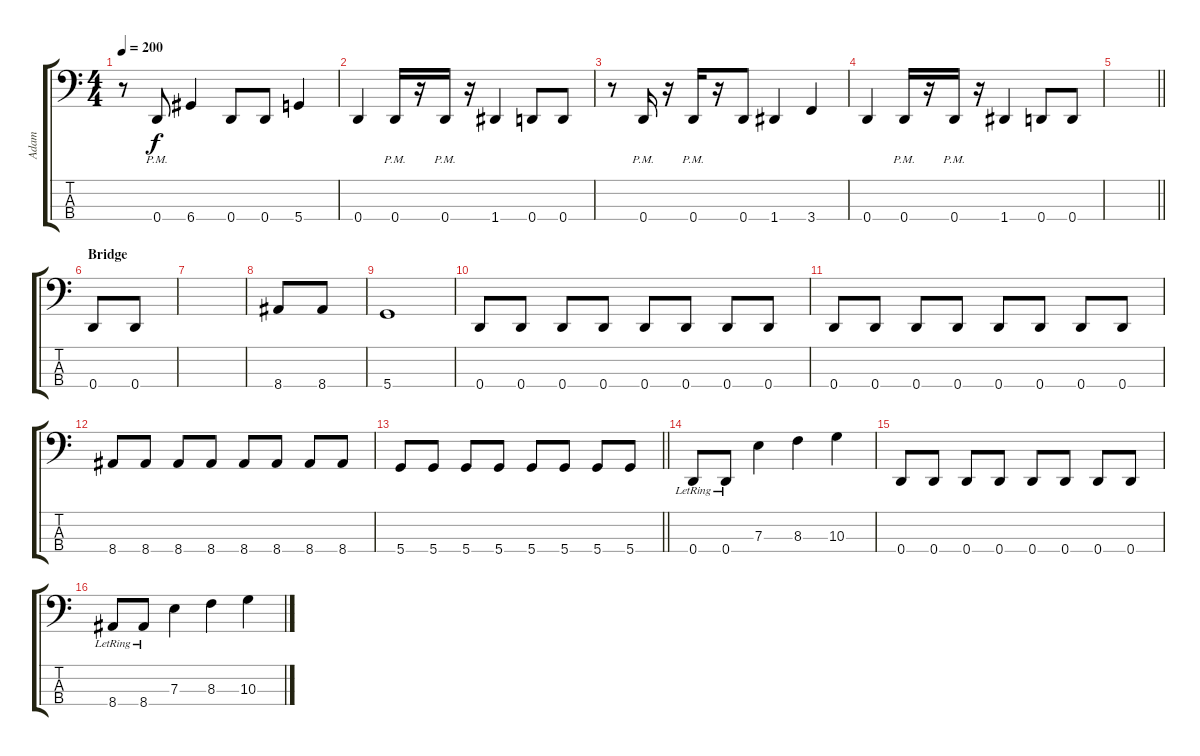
\track ("Adam" "Adam") {instrument electricbasspick}
\staff {score tabs}
\tuning (G2 D2 A1 D1) {hide}
\ts (4 4)
\tempo 200
\clef f4
\ks c
r.8{dy f} 0.4{pm}.8 6.4.4 0.4.8 0.4.8 5.4.4 |
0.4.4 0.4{pm}.16 r.16 0.4{pm}.16 r.16 1.4.4 0.4.8 0.4.8 |
r.8 0.4{pm}.16 r.16 0.4{pm}.16 r.16 0.4.8 1.4.4 3.4.4 |
0.4.4 0.4{pm}.16 r.16 0.4{pm}.16 r.16 1.4.4 0.4.8 0.4.8 |
\barLineRight lightlight
|
\section ("" "Bridge ")
0.4.8 0.4.8 |
|
8.4.8 8.4.8 |
5.4.1 |
0.4.8 0.4.8 0.4.8 0.4.8 0.4.8 0.4.8 0.4.8 0.4.8 |
0.4.8 0.4.8 0.4.8 0.4.8 0.4.8 0.4.8 0.4.8 0.4.8 |
8.4.8 8.4.8 8.4.8 8.4.8 8.4.8 8.4.8 8.4.8 8.4.8 |
\barLineRight lightlight
5.4.8 5.4.8 5.4.8 5.4.8 5.4.8 5.4.8 5.4.8 5.4.8 |
\section ("" "")
0.4{lr}.8 0.4{lr}.8 7.3.4 8.3.4 10.3.4 |
0.4.8 0.4.8 0.4.8 0.4.8 0.4.8 0.4.8 0.4.8 0.4.8 |
8.4{lr}.8 8.4{lr}.8 7.3.4 8.3.4 10.3.4
